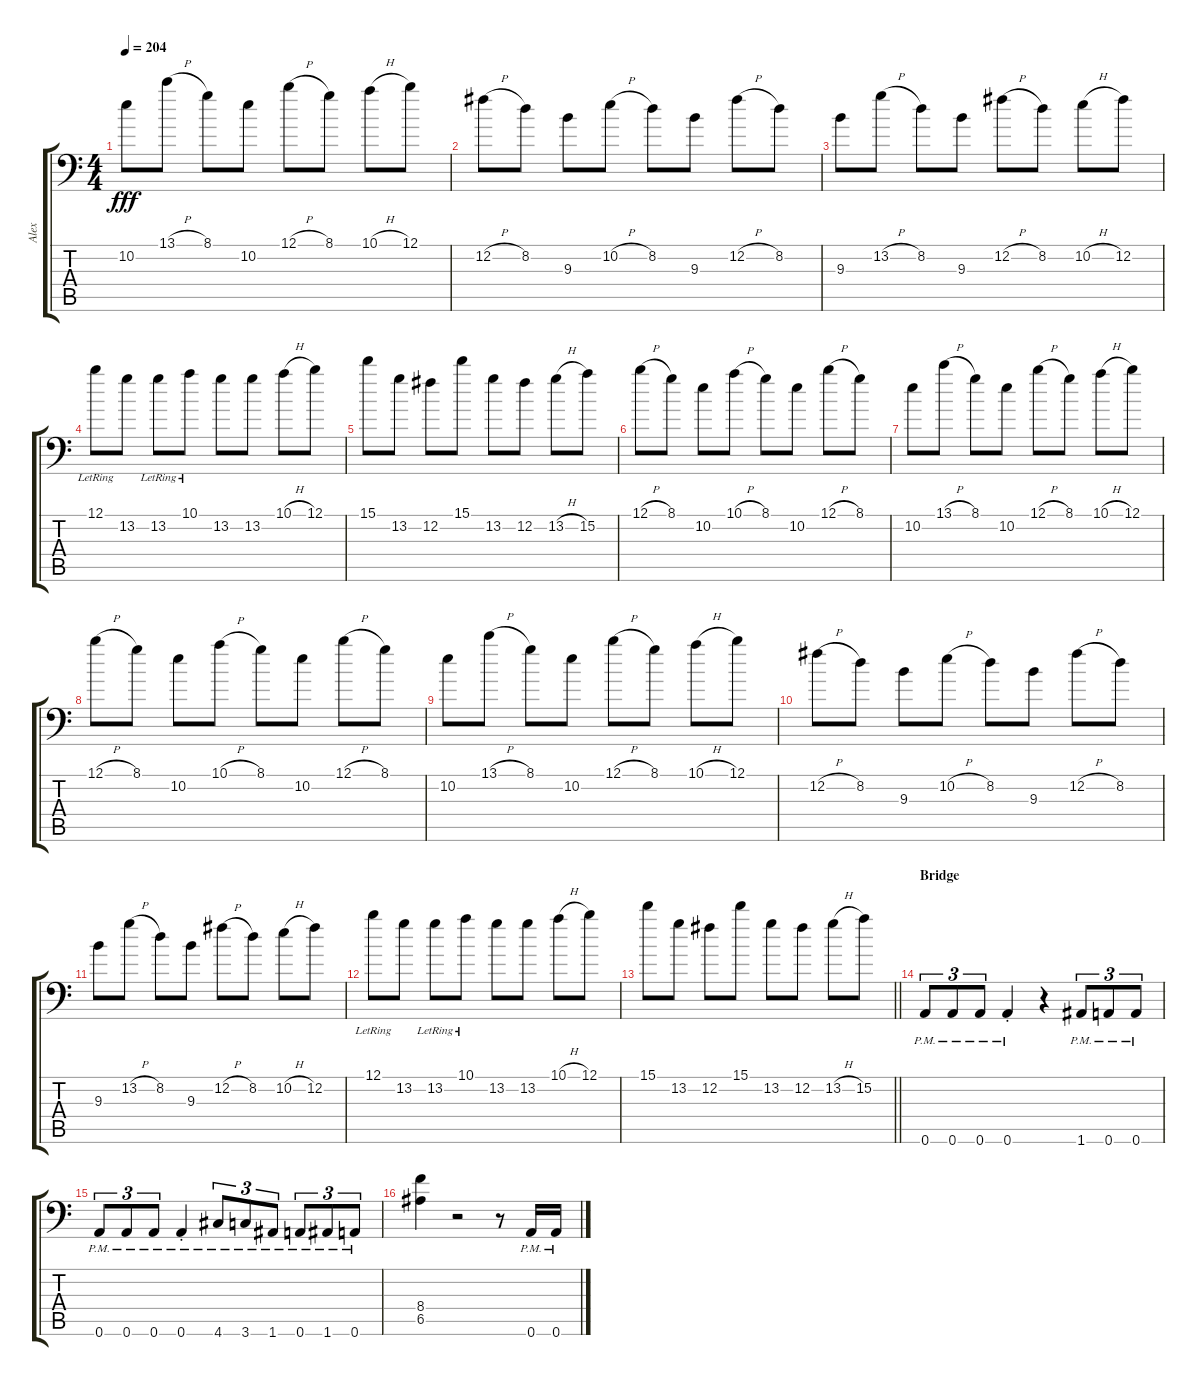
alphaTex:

\track ("Alex" "Alex") {instrument distortionguitar}
\staff {score tabs}
\tuning (B3 Gb3 D3 A2 E2 A1) {hide}
\ts (4 4)
\tempo 204
\clef f4
\ks c
10.2.8{dy fff} 13.1{h}.8 8.1.8 10.2.8 12.1{h}.8 8.1.8 10.1{h}.8 12.1.8 |
12.2{h}.8 8.2.8 9.3.8 10.2{h}.8 8.2.8 9.3.8 12.2{h}.8 8.2.8 |
9.3.8 13.2{h}.8 8.2.8 9.3.8 12.2{h}.8 8.2.8 10.2{h}.8 12.2.8 |
12.1{lr}.8 13.2.8 13.2{lr}.8 10.1{lr}.8 13.2.8 13.2.8 10.1{h}.8 12.1.8 |
15.1.8 13.2.8 12.2.8 15.1.8 13.2.8 12.2.8 13.2{h}.8 15.2.8 |
12.1{h}.8 8.1.8 10.2.8 10.1{h}.8 8.1.8 10.2.8 12.1{h}.8 8.1.8 |
10.2.8 13.1{h}.8 8.1.8 10.2.8 12.1{h}.8 8.1.8 10.1{h}.8 12.1.8 |
12.1{h}.8 8.1.8 10.2.8 10.1{h}.8 8.1.8 10.2.8 12.1{h}.8 8.1.8 |
10.2.8 13.1{h}.8 8.1.8 10.2.8 12.1{h}.8 8.1.8 10.1{h}.8 12.1.8 |
12.2{h}.8 8.2.8 9.3.8 10.2{h}.8 8.2.8 9.3.8 12.2{h}.8 8.2.8 |
9.3.8 13.2{h}.8 8.2.8 9.3.8 12.2{h}.8 8.2.8 10.2{h}.8 12.2.8 |
12.1{lr}.8 13.2.8 13.2{lr}.8 10.1{lr}.8 13.2.8 13.2.8 10.1{h}.8 12.1.8 |
\barLineRight lightlight
15.1.8 13.2.8 12.2.8 15.1.8 13.2.8 12.2.8 13.2{h}.8 15.2.8 |
\section ("" "Bridge")
0.6{pm}.8{tu (3 2)} 0.6{pm}.8{tu (3 2)} 0.6{pm}.8{tu (3 2)} 0.6{pm st}.4 r.4 1.6{pm}.8{tu (3 2)} 0.6{pm}.8{tu (3 2)} 0.6{pm}.8{tu (3 2)} |
0.6{pm}.8{tu (3 2)} 0.6{pm}.8{tu (3 2)} 0.6{pm}.8{tu (3 2)} 0.6{pm st}.4 4.6{pm}.8{tu (3 2)} 3.6{pm}.8{tu (3 2)} 1.6{pm}.8{tu (3 2)} 0.6{pm}.8{tu (3 2)} 1.6{pm}.8{tu (3 2)} 0.6{pm}.8{tu (3 2)} |
(8.4 6.5).4 r.2 r.8 0.6{pm}.16 0.6{pm}.16
